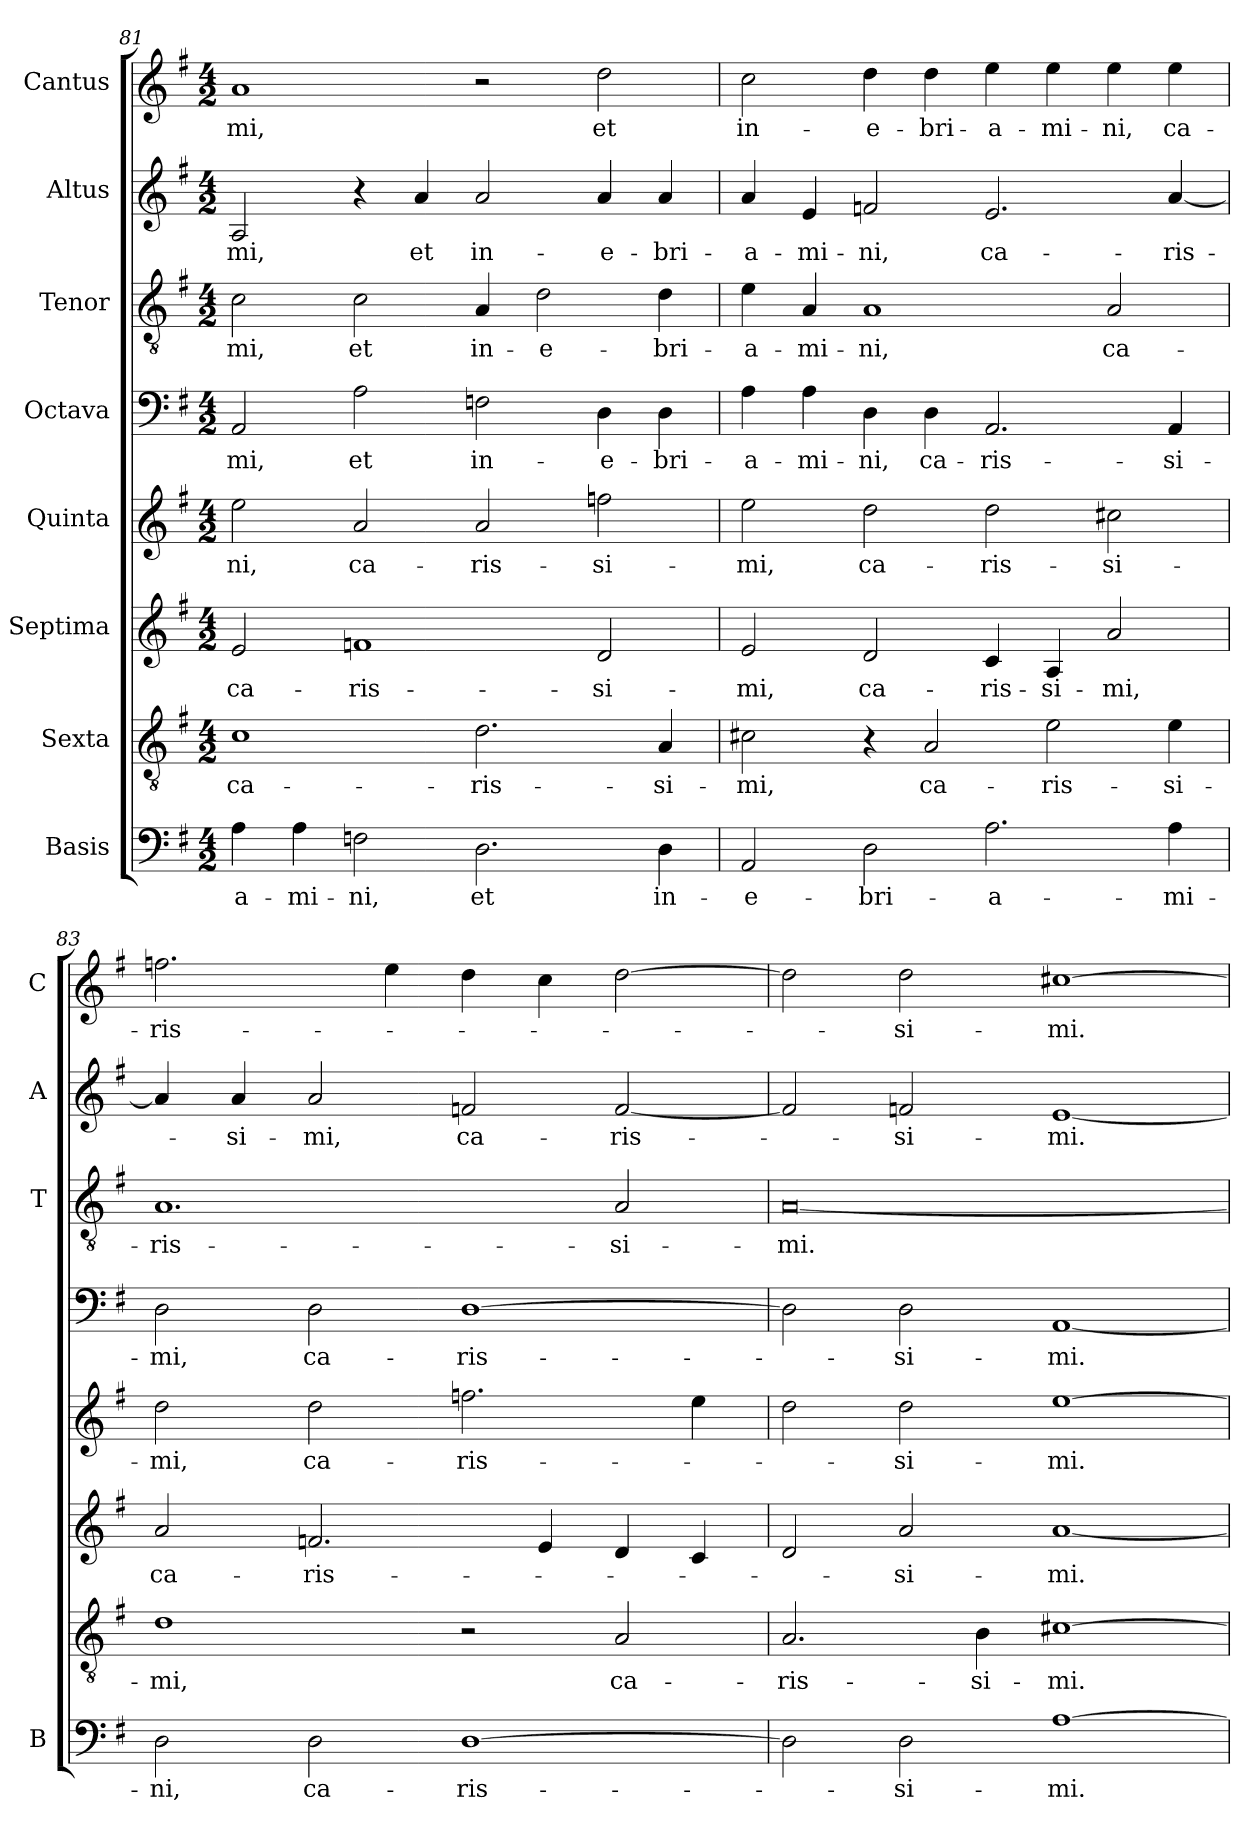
**kern	**text	**kern	**text	**kern	**text	**kern	**text	**kern	**text	**kern	**text	**kern	**text	**kern	**text
*part8	*part8	*part7	*part7	*part6	*part6	*part5	*part5	*part4	*part4	*part3	*part3	*part2	*part2	*part1	*part1
*staff8	*staff8	*staff7	*staff7	*staff6	*staff6	*staff5	*staff5	*staff4	*staff4	*staff3	*staff3	*staff2	*staff2	*staff1	*staff1
*I"Basis	*	*I"Sexta	*	*I"Septima	*	*I"Quinta	*	*I"Octava	*	*I"Tenor	*	*I"Altus	*	*I"Cantus	*
*I'B	*	*	*	*	*	*	*	*	*	*I'T	*	*I'A	*	*I'C	*
*clefF4	*	*clefGv2	*	*clefG2	*	*clefG2	*	*clefF4	*	*clefGv2	*	*clefG2	*	*clefG2	*
*k[f#]	*	*k[f#]	*	*k[f#]	*	*k[f#]	*	*k[f#]	*	*k[f#]	*	*k[f#]	*	*k[f#]	*
*G:	*	*G:	*	*G:	*	*G:	*	*G:	*	*G:	*	*G:	*	*G:	*
*M4/2	*	*M4/2	*	*M4/2	*	*M4/2	*	*M4/2	*	*M4/2	*	*M4/2	*	*M4/2	*
=81	=81	=81	=81	=81	=81	=81	=81	=81	=81	=81	=81	=81	=81	=81	=81
!	!LO:LY:b	!	!LO:LY:b	!	!LO:LY:b	!	!LO:LY:b	!	!LO:LY:b	!	!LO:LY:b	!	!LO:LY:b	!	!LO:LY:b
4A\	-a-	1c	ca-	2e/	ca-	2ee\	-ni,	2AA/	-mi,	2c\	-mi,	2A/	-mi,	1a	-mi,
!	!LO:LY:b	!	!	!	!	!	!	!	!	!	!	!	!	!	!
4A\	-mi-	.	.	.	.	.	.	.	.	.	.	.	.	.	.
!	!LO:LY:b	!	!	!	!LO:LY:b	!	!LO:LY:b	!	!LO:LY:b	!	!LO:LY:b	!	!	!	!
2Fn\	-ni,	.	.	1fn	-ris-	2a/	ca-	2A\	et	2c\	et	4r	.	.	.
!	!	!	!	!	!	!	!	!	!	!	!	!	!LO:LY:b	!	!
.	.	.	.	.	.	.	.	.	.	.	.	4a/	et	.	.
!	!LO:LY:b	!	!LO:LY:b	!	!	!	!LO:LY:b	!	!LO:LY:b	!	!LO:LY:b	!	!LO:LY:b	!	!
2.D\	et	2.d\	-ris-	.	.	2a/	-ris-	2Fn\	in-	4A/	in-	2a/	in-	2r	.
!	!	!	!	!	!	!	!	!	!	!	!LO:LY:b	!	!	!	!
.	.	.	.	.	.	.	.	.	.	2d\	-e-	.	.	.	.
!	!	!	!	!	!LO:LY:b	!	!LO:LY:b	!	!LO:LY:b	!	!	!	!LO:LY:b	!	!LO:LY:b
.	.	.	.	2d/	-si-	2ffn\	-si-	4D\	-e-	.	.	4a/	-e-	2dd\	et
!	!LO:LY:b	!	!LO:LY:b	!	!	!	!	!	!LO:LY:b	!	!LO:LY:b	!	!LO:LY:b	!	!
4D\	in-	4A/	-si-	.	.	.	.	4D\	-bri-	4d\	-bri-	4a/	-bri-	.	.
=82	=82	=82	=82	=82	=82	=82	=82	=82	=82	=82	=82	=82	=82	=82	=82
!	!LO:LY:b	!	!LO:LY:b	!	!LO:LY:b	!	!LO:LY:b	!	!LO:LY:b	!	!LO:LY:b	!	!LO:LY:b	!	!LO:LY:b
2AA/	-e-	2c#X\	-mi,	2e/	-mi,	2ee\	-mi,	4A\	-a-	4e\	-a-	4a/	-a-	2cc\	in-
!	!	!	!	!	!	!	!	!	!LO:LY:b	!	!LO:LY:b	!	!LO:LY:b	!	!
.	.	.	.	.	.	.	.	4A\	-mi-	4A/	-mi-	4e/	-mi-	.	.
!	!LO:LY:b	!	!	!	!LO:LY:b	!	!LO:LY:b	!	!LO:LY:b	!	!LO:LY:b	!	!LO:LY:b	!	!LO:LY:b
2D\	-bri-	4r	.	2d/	ca-	2dd\	ca-	4D\	-ni,	1A	-ni,	2fn/	-ni,	4dd\	-e-
!	!	!	!LO:LY:b	!	!	!	!	!	!LO:LY:b	!	!	!	!	!	!LO:LY:b
.	.	2A/	ca-	.	.	.	.	4D\	ca-	.	.	.	.	4dd\	-bri-
!	!LO:LY:b	!	!	!	!LO:LY:b	!	!LO:LY:b	!	!LO:LY:b	!	!	!	!LO:LY:b	!	!LO:LY:b
2.A\	-a-	.	.	4c/	-ris-	2dd\	-ris-	2.AA/	-ris-	.	.	2.e/	ca-	4ee\	-a-
!	!	!	!LO:LY:b	!	!LO:LY:b	!	!	!	!	!	!	!	!	!	!LO:LY:b
.	.	2e\	-ris-	4A/	-si-	.	.	.	.	.	.	.	.	4ee\	-mi-
!	!	!	!	!	!LO:LY:b	!	!LO:LY:b	!	!	!	!LO:LY:b	!	!	!	!LO:LY:b
.	.	.	.	2a/	-mi,	2cc#X\	-si-	.	.	2A/	ca-	.	.	4ee\	-ni,
!	!LO:LY:b	!	!LO:LY:b	!	!	!	!	!	!LO:LY:b	!	!	!	!LO:LY:b	!	!LO:LY:b
4A\	-mi-	4e\	-si-	.	.	.	.	4AA/	-si-	.	.	[4a/	-ris-	4ee\	ca-
!!LO:PB:g=z
=83	=83	=83	=83	=83	=83	=83	=83	=83	=83	=83	=83	=83	=83	=83	=83
!	!LO:LY:b	!	!LO:LY:b	!	!LO:LY:b	!	!LO:LY:b	!	!LO:LY:b	!	!LO:LY:b	!	!	!	!LO:LY:b
2D\	-ni,	1d	-mi,	2a/	ca-	2dd\	-mi,	2D\	-mi,	1.A	-ris-	4a/]	.	2.ffn\	-ris-
!	!	!	!	!	!	!	!	!	!	!	!	!	!LO:LY:b	!	!
.	.	.	.	.	.	.	.	.	.	.	.	4a/	-si-	.	.
!	!LO:LY:b	!	!	!	!LO:LY:b	!	!LO:LY:b	!	!LO:LY:b	!	!	!	!LO:LY:b	!	!
2D\	ca-	.	.	2.fn/	-ris-	2dd\	ca-	2D\	ca-	.	.	2a/	-mi,	.	.
.	.	.	.	.	.	.	.	.	.	.	.	.	.	4ee\	.
!	!LO:LY:b	!	!	!	!	!	!LO:LY:b	!	!LO:LY:b	!	!	!	!LO:LY:b	!	!
[1D	-ris-	2r	.	.	.	2.ffn\	-ris-	[1D	-ris-	.	.	2fn/	ca-	4dd\	.
.	.	.	.	4e/	.	.	.	.	.	.	.	.	.	4cc\	.
!	!	!	!LO:LY:b	!	!	!	!	!	!	!	!LO:LY:b	!	!LO:LY:b	!	!
.	.	2A/	ca-	4d/	.	.	.	.	.	2A/	-si-	[2f/	-ris-	[2dd\	.
.	.	.	.	4c/	.	4ee\	.	.	.	.	.	.	.	.	.
=84	=84	=84	=84	=84	=84	=84	=84	=84	=84	=84	=84	=84	=84	=84	=84
!	!	!	!LO:LY:b	!	!	!	!	!	!	!	!LO:LY:b	!	!	!	!
2D\]	.	2.A/	-ris-	2d/	.	2dd\	.	2D\]	.	[0A	-mi.	2f/]	.	2dd\]	.
!	!LO:LY:b	!	!	!	!LO:LY:b	!	!LO:LY:b	!	!LO:LY:b	!	!	!	!LO:LY:b	!	!LO:LY:b
2D\	-si-	.	.	2a/	-si-	2dd\	-si-	2D\	-si-	.	.	2fn/	-si-	2dd\	-si-
!	!	!	!LO:LY:b	!	!	!	!	!	!	!	!	!	!	!	!
.	.	4B\	-si-	.	.	.	.	.	.	.	.	.	.	.	.
!	!LO:LY:b	!	!LO:LY:b	!	!LO:LY:b	!	!LO:LY:b	!	!LO:LY:b	!	!	!	!LO:LY:b	!	!LO:LY:b
[1A	-mi.	[1c#X	-mi.	[1a	-mi.	[1ee	-mi.	[1AA	-mi.	.	.	[1e	-mi.	[1cc#X	-mi.
=	=	=	=	=	=	=	=	=	=	=	=	=	=	=	=
*-	*-	*-	*-	*-	*-	*-	*-	*-	*-	*-	*-	*-	*-	*-	*-
